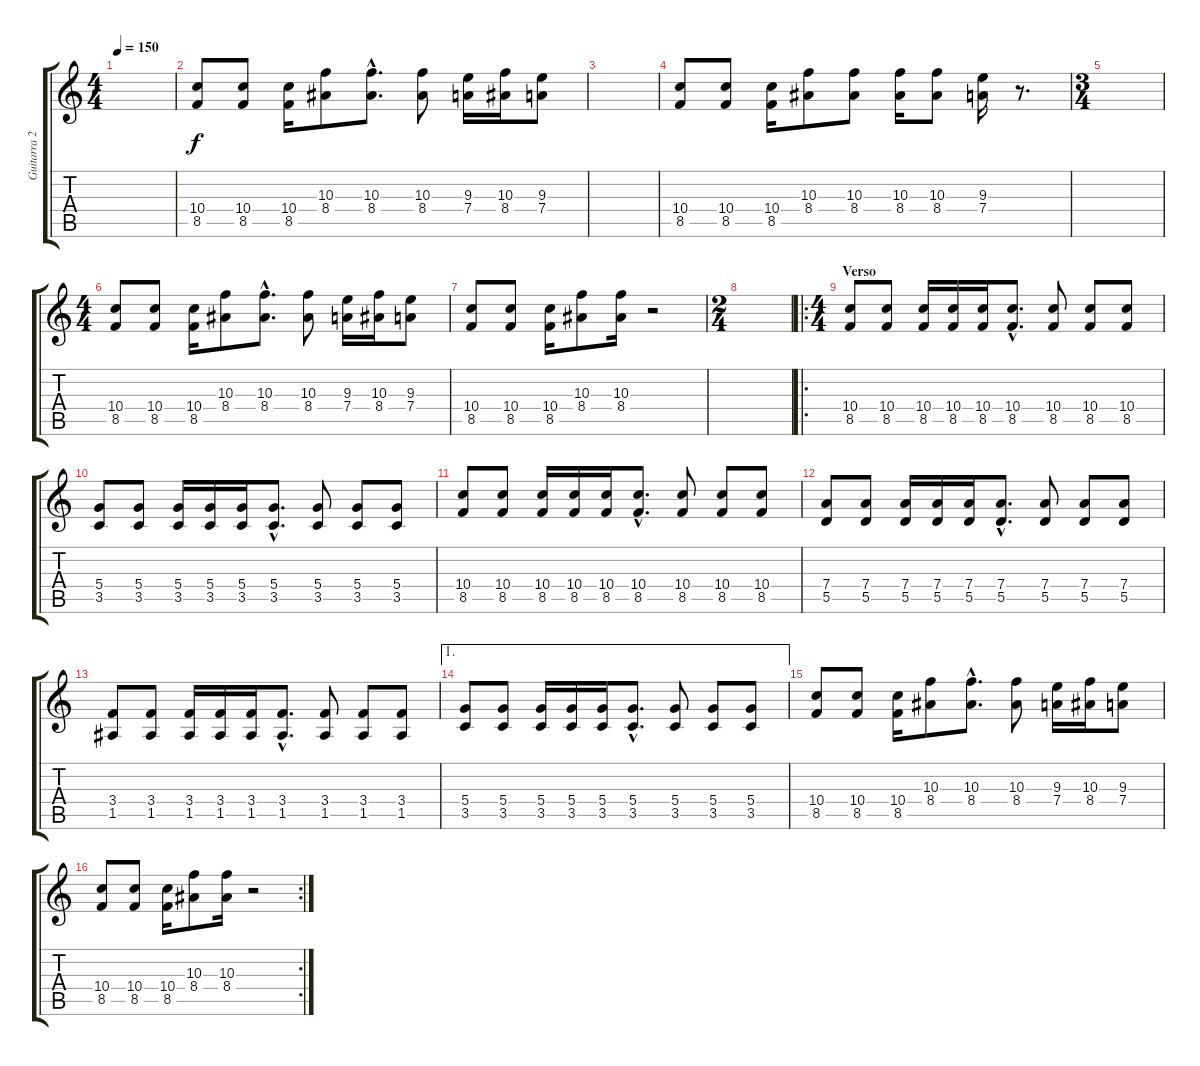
\track ("Guitarra 2" "Guitarra 2") {instrument distortionguitar}
\staff {score tabs}
\tuning (E4 B3 G3 D3 A2 E2) {hide}
\ts (4 4)
\tempo 150
\clef g2
\ks c
|
(10.4 8.5).8 (10.4 8.5).8 (10.4 8.5).16 (10.3 8.4).8 (10.3{hac} 8.4{hac}).8{d} (10.3 8.4).8 (9.3 7.4).16 (10.3 8.4).16 (9.3 7.4).8 |
|
(10.4 8.5).8 (10.4 8.5).8 (10.4 8.5).16 (10.3 8.4).8 (10.3 8.4).8 (10.3 8.4).16 (10.3 8.4).8 (9.3 7.4).16 r.8{d} |
\ts (3 4)
|
\ts (4 4)
(10.4 8.5).8 (10.4 8.5).8 (10.4 8.5).16 (10.3 8.4).8 (10.3{hac} 8.4{hac}).8{d} (10.3 8.4).8 (9.3 7.4).16 (10.3 8.4).16 (9.3 7.4).8 |
(10.4 8.5).8 (10.4 8.5).8 (10.4 8.5).16 (10.3 8.4).8 (10.3 8.4).16 r.2 |
\ts (2 4)
|
\ro
\ts (4 4)
\section ("" "Verso")
(10.4 8.5).8 (10.4 8.5).8 (10.4 8.5).16 (10.4 8.5).16 (10.4 8.5).16 (10.4{hac} 8.5{hac}).8{d} (10.4 8.5).8 (10.4 8.5).8 (10.4 8.5).8 |
(5.4 3.5).8 (5.4 3.5).8 (5.4 3.5).16 (5.4 3.5).16 (5.4 3.5).16 (5.4{hac} 3.5{hac}).8{d} (5.4 3.5).8 (5.4 3.5).8 (5.4 3.5).8 |
(10.4 8.5).8 (10.4 8.5).8 (10.4 8.5).16 (10.4 8.5).16 (10.4 8.5).16 (10.4{hac} 8.5{hac}).8{d} (10.4 8.5).8 (10.4 8.5).8 (10.4 8.5).8 |
(7.4 5.5).8 (7.4 5.5).8 (7.4 5.5).16 (7.4 5.5).16 (7.4 5.5).16 (7.4{hac} 5.5{hac}).8{d} (7.4 5.5).8 (7.4 5.5).8 (7.4 5.5).8 |
(3.4 1.5).8 (3.4 1.5).8 (3.4 1.5).16 (3.4 1.5).16 (3.4 1.5).16 (3.4{hac} 1.5{hac}).8{d} (3.4 1.5).8 (3.4 1.5).8 (3.4 1.5).8 |
\ae 1
(5.4 3.5).8 (5.4 3.5).8 (5.4 3.5).16 (5.4 3.5).16 (5.4 3.5).16 (5.4{hac} 3.5{hac}).8{d} (5.4 3.5).8 (5.4 3.5).8 (5.4 3.5).8 |
(10.4 8.5).8 (10.4 8.5).8 (10.4 8.5).16 (10.3 8.4).8 (10.3{hac} 8.4{hac}).8{d} (10.3 8.4).8 (9.3 7.4).16 (10.3 8.4).16 (9.3 7.4).8 |
\rc 2
(10.4 8.5).8 (10.4 8.5).8 (10.4 8.5).16 (10.3 8.4).8 (10.3 8.4).16 r.2
